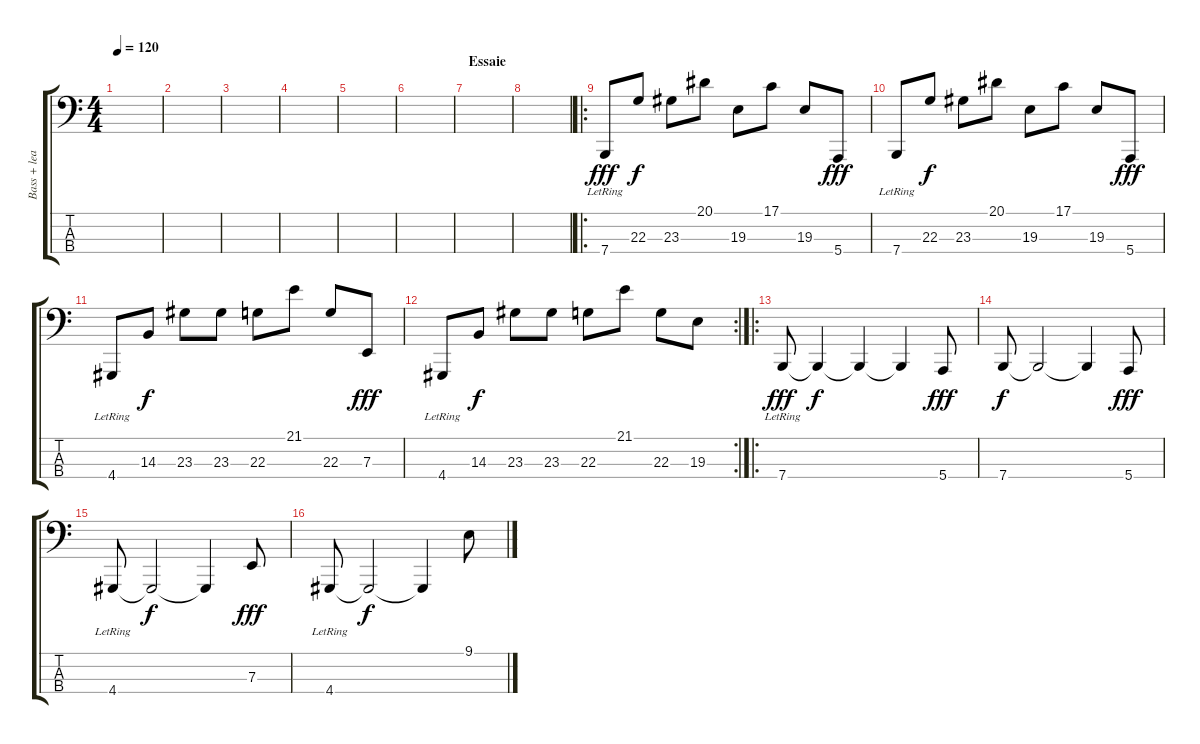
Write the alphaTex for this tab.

\track ("Bass + lead" "Bass + lea") {instrument lead8bassandlead}
\staff {score tabs}
\tuning (G2 D2 A1 E1) {hide}
\ts (4 4)
\tempo 120
\clef f4
\ks c
|
|
|
|
|
|
\section ("" "Essaie")
|
|
\ro
7.4{lr}.8{dy fff volume 16 instrument clavinet} 22.3.8{dy f} 23.3.8 20.1.8 19.3.8 17.1.8 19.3.8 5.4.8{dy fff} |
7.4{lr}.8 22.3.8{dy f} 23.3.8 20.1.8 19.3.8 17.1.8 19.3.8 5.4.8{dy fff} |
4.4{lr}.8 14.3.8{dy f} 23.3.8 23.3.8 22.3.8 21.1.8 22.3.8 7.3.8{dy fff} |
\rc 2
4.4{lr}.8 14.3.8{dy f} 23.3.8 23.3.8 22.3.8 21.1.8 22.3.8 19.3.8 |
\ro
7.4{lr}.8{dy fff volume 16 instrument clavinet} 7.4{t}.4{dy f} 7.4{t}.4 7.4{t}.4 5.4.8{dy fff} |
7.4.8{dy f} 7.4{t}.2 7.4{t}.4 5.4.8{dy fff} |
4.4{lr}.8 4.4{t}.2{dy f} 4.4{t}.4 7.3.8{dy fff} |
4.4{lr}.8 4.4{t}.2{dy f} 4.4{t}.4 9.1.8
